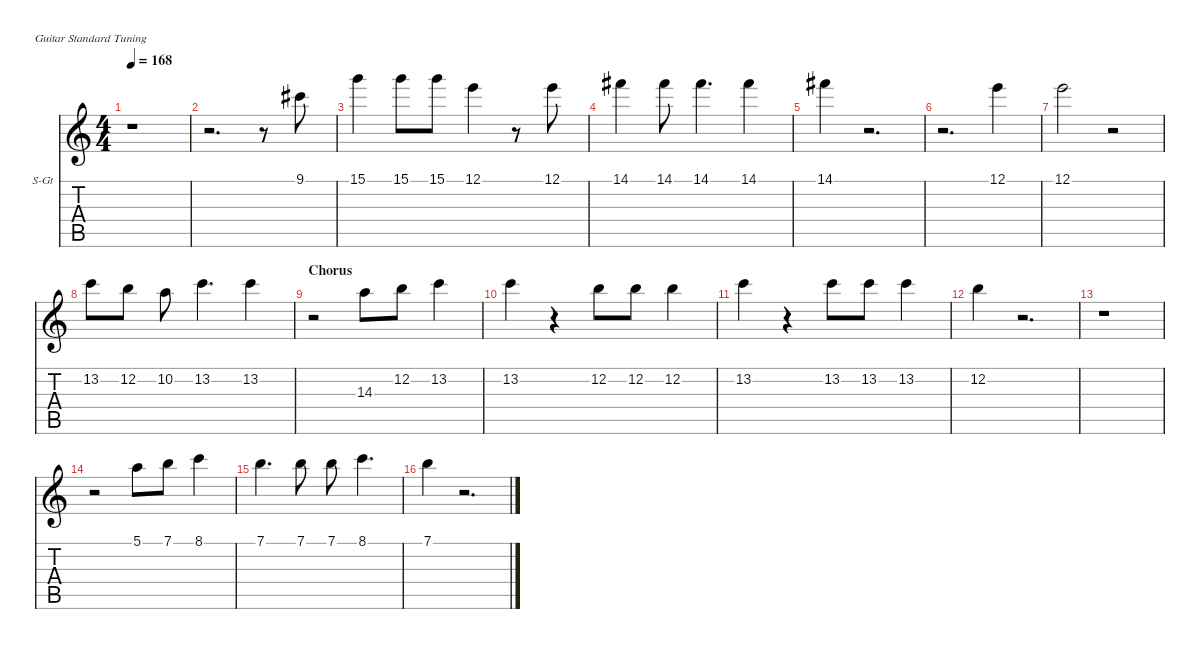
\hideDynamics
\bracketExtendMode nobrackets
\firstSystemTrackNameOrientation horizontal
\otherSystemsTrackNameOrientation horizontal
\track ("Voice" "S-Gt") {instrument lead8bassandlead}
\staff {score tabs}
\tuning (E4 B3 G3 D3 A2 E2)
\displaytranspose 12
\ts (4 4)
\tempo 168
\clef g2
\ks c
r.1{dy fff} |
r.2{d} r.8 9.1{acc #}.8 |
15.1.4 15.1.8 15.1.8 12.1.4 r.8 12.1.8 |
14.1{acc #}.4 14.1{acc #}.8 14.1{acc #}.4{d} 14.1{acc #}.4 |
14.1{acc #}.4 r.2{d} |
r.2{d} 12.1.4 |
12.1.2 r.2 |
13.2.8 12.2.8 10.2.8 13.2.4{d} 13.2.4 |
\section ("" "Chorus")
r.2 14.3.8 12.2.8 13.2.4 |
13.2.4{dy f} r.4 12.2.8{dy fff} 12.2.8 12.2.4 |
13.2.4{dy f} r.4 13.2.8{dy fff} 13.2.8 13.2.4 |
12.2.4{dy f} r.2{d} |
r.1 |
r.2 5.1.8{dy fff} 7.1.8 8.1.4 |
7.1.4{d dy f} 7.1.8{dy fff} 7.1.8 8.1.4{d} |
7.1.4{dy f} r.2{d}
